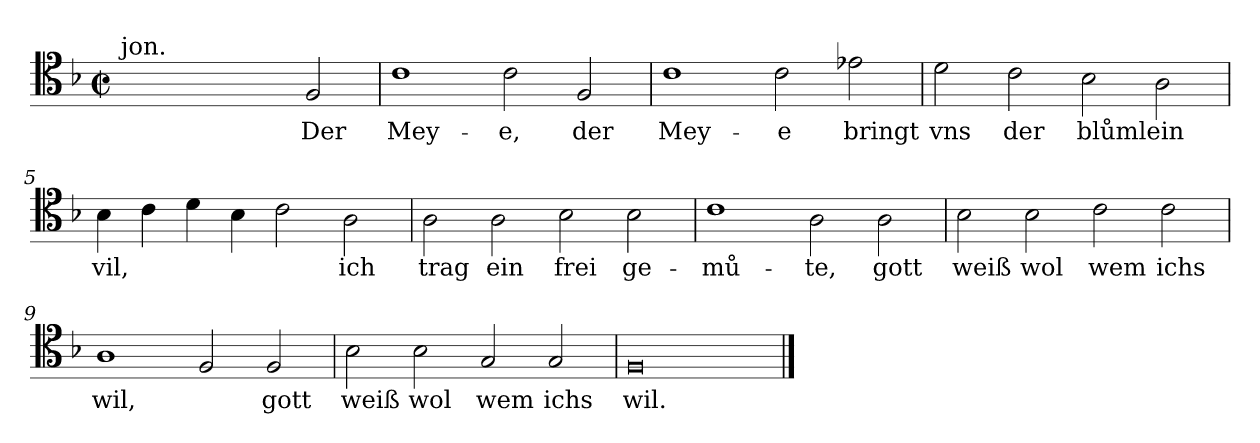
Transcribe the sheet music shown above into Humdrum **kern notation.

**kern	**text
*part1	*part1
*staff1	*staff1
*clefC4	*
*k[b-]	*
*F:ion	*
*M4/2	*
*met(c|)	*
=1	=1
!LO:TX:a:t=jon.	!
1ryy	.
2ryy	.
2F	Der
=2	=2
1c	Mey-
2c	-e,
2F	der
=3	=3
1c	Mey-
2c	-e
2e-X	bringt
=4	=4
2d	vns
2c	der
2B-	blůmlein
2A	.
=5	=5
4B-	vil,
4c	.
4d	.
4B-	.
2c	.
2A	ich
=6	=6
2A	trag
2A	ein
2B-	frei
2B-	ge-
=7	=7
1c	-mů-
2A	-te,
2A	gott
=8	=8
2B-	weiß
2B-	wol
2c	wem
2c	ichs
=9	=9
1A	wil,
2F	.
2F	gott
=10	=10
2B-	weiß
2B-	wol
2G	wem
2G	ichs
=11	=11
0F/	wil.
==	==
*-	*-
